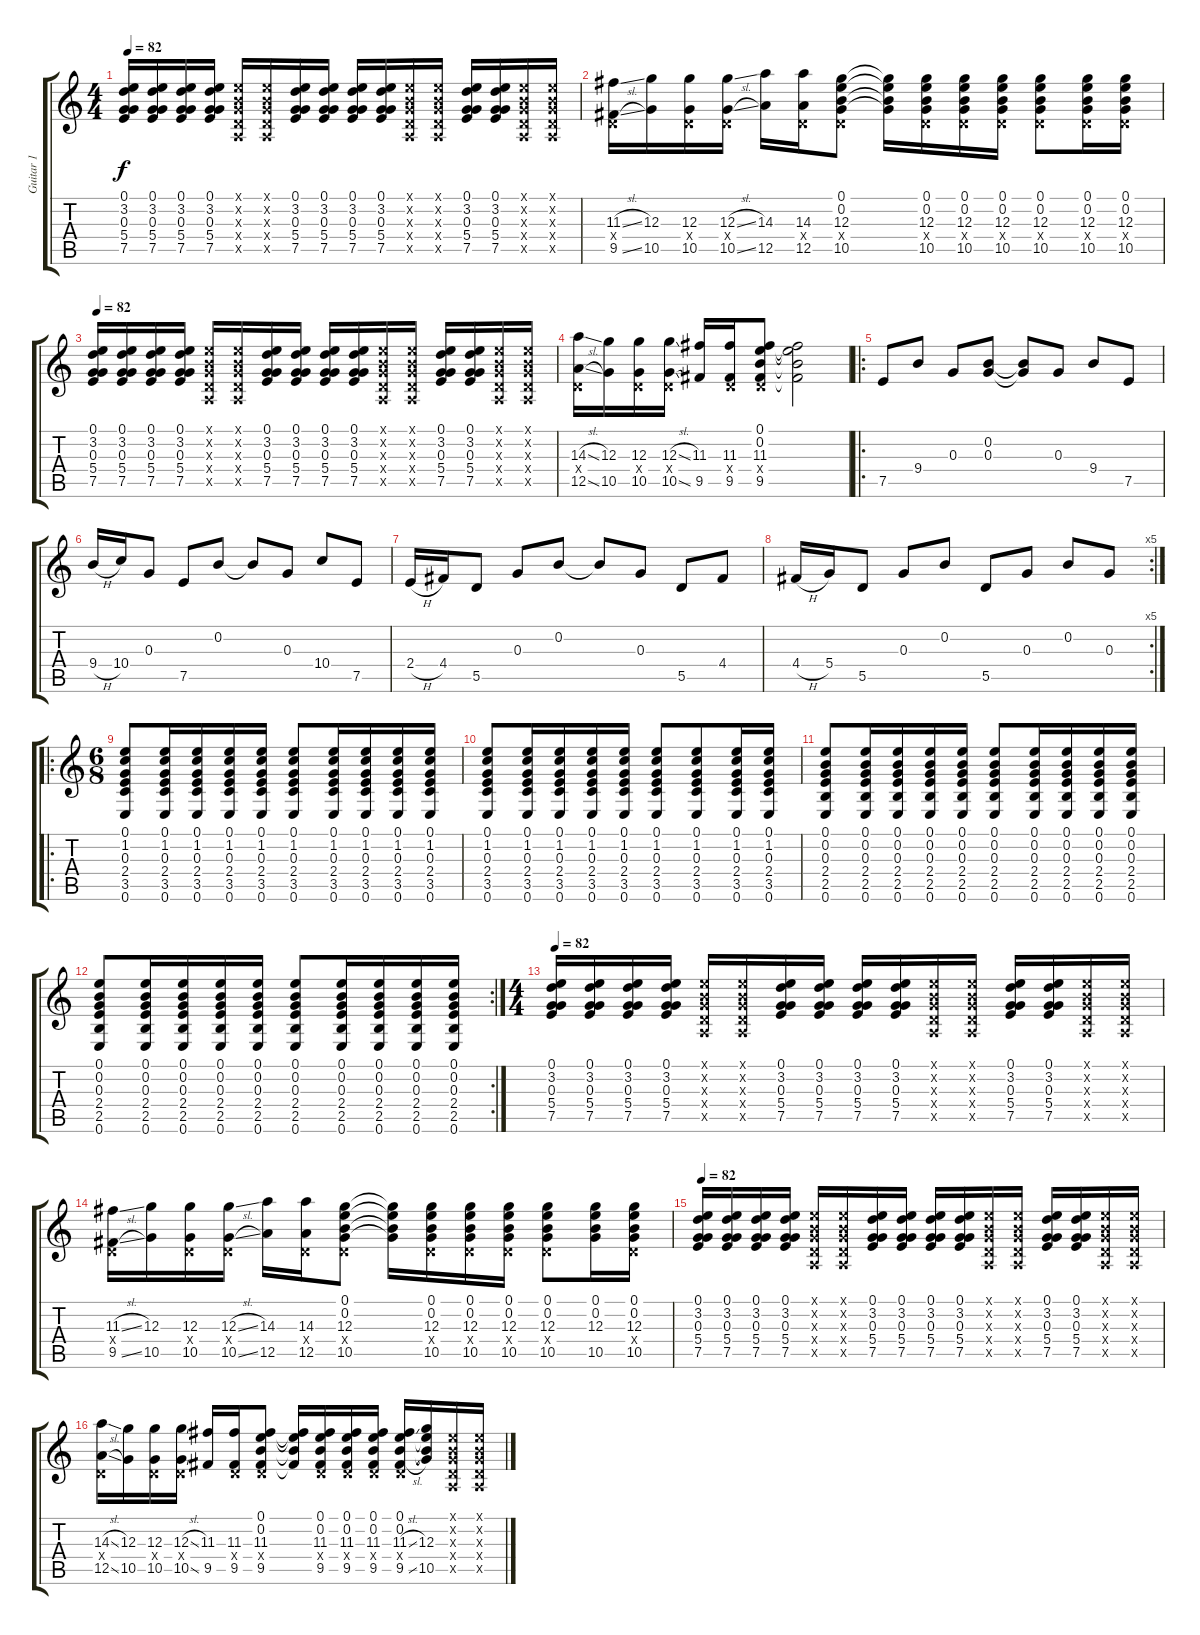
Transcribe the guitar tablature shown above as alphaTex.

\track ("Guitar 1" "Guitar 1") {instrument acousticguitarsteel}
\staff {score tabs}
\tuning (E4 B3 G3 D3 A2 E2) {hide}
\ts (4 4)
\tempo 82
\clef g2
\ks c
(0.1 3.2 0.3 5.4 7.5).16{dy f} (0.1 3.2 0.3 5.4 7.5).16 (0.1 3.2 0.3 5.4 7.5).16 (0.1 3.2 0.3 5.4 7.5).16 (0.1{x} 0.2{x} 0.3{x} 0.4{x} 0.5{x}).16 (0.1{x} 0.2{x} 0.3{x} 0.4{x} 0.5{x}).16 (0.1 3.2 0.3 5.4 7.5).16 (0.1 3.2 0.3 5.4 7.5).16 (0.1 3.2 0.3 5.4 7.5).16 (0.1 3.2 0.3 5.4 7.5).16 (0.1{x} 0.2{x} 0.3{x} 0.4{x} 0.5{x}).16 (0.1{x} 0.2{x} 0.3{x} 0.4{x} 0.5{x}).16 (0.1 3.2 0.3 5.4 7.5).16 (0.1 3.2 0.3 5.4 7.5).16 (0.1{x} 0.2{x} 0.3{x} 0.4{x} 0.5{x}).16 (0.1{x} 0.2{x} 0.3{x} 0.4{x} 0.5{x}).16 |
(11.3{sl} 0.4{x} 9.5{sl}).16 (12.3 10.5).16 (12.3 0.4{x} 10.5).16 (12.3{sl} 0.4{x} 10.5{sl}).16 (14.3 12.5).16 (14.3 0.4{x} 12.5).16 (0.1 0.2 12.3 0.4{x} 10.5).8 (0.1{t} 0.2{t} 12.3{t} 10.5{t}).16 (0.1 0.2 12.3 0.4{x} 10.5).16 (0.1 0.2 12.3 0.4{x} 10.5).16 (0.1 0.2 12.3 0.4{x} 10.5).16 (0.1 0.2 12.3 0.4{x} 10.5).8 (0.1 0.2 12.3 0.4{x} 10.5).16 (0.1 0.2 12.3 0.4{x} 10.5).16 |
\tempo 82
(0.1 3.2 0.3 5.4 7.5).16 (0.1 3.2 0.3 5.4 7.5).16 (0.1 3.2 0.3 5.4 7.5).16 (0.1 3.2 0.3 5.4 7.5).16 (0.1{x} 0.2{x} 0.3{x} 0.4{x} 0.5{x}).16 (0.1{x} 0.2{x} 0.3{x} 0.4{x} 0.5{x}).16 (0.1 3.2 0.3 5.4 7.5).16 (0.1 3.2 0.3 5.4 7.5).16 (0.1 3.2 0.3 5.4 7.5).16 (0.1 3.2 0.3 5.4 7.5).16 (0.1{x} 0.2{x} 0.3{x} 0.4{x} 0.5{x}).16 (0.1{x} 0.2{x} 0.3{x} 0.4{x} 0.5{x}).16 (0.1 3.2 0.3 5.4 7.5).16 (0.1 3.2 0.3 5.4 7.5).16 (0.1{x} 0.2{x} 0.3{x} 0.4{x} 0.5{x}).16 (0.1{x} 0.2{x} 0.3{x} 0.4{x} 0.5{x}).16 |
(14.3{sl} 0.4{x} 12.5{sl}).16 (12.3 10.5).16 (12.3 0.4{x} 10.5).16 (12.3{sl} 0.4{x} 10.5{sl}).16 (11.3 9.5).16 (11.3 0.4{x} 9.5).16 (0.1 0.2 11.3 0.4{x} 9.5).8 (0.1{t} 0.2{t} 11.3{t} 9.5{t}).2 |
\ro
7.5.8 9.4.8 0.3.8 (0.2 0.3).8 (0.2{t} 0.3{t}).8 0.3.8 9.4.8 7.5.8 |
9.4{h}.16 10.4.16 0.3.8 7.5.8 0.2.8 0.2{t}.8 0.3.8 10.4.8 7.5.8 |
2.4{h}.16 4.4.16 5.5.8 0.3.8 0.2.8 0.2{t}.8 0.3.8 5.5.8 4.4.8 |
\rc 5
4.4{h}.16 5.4.16 5.5.8 0.3.8 0.2.8 5.5.8 0.3.8 0.2.8 0.3.8 |
\ro
\ts (6 8)
(0.1 1.2 0.3 2.4 3.5 0.6).8 (0.1 1.2 0.3 2.4 3.5 0.6).16 (0.1 1.2 0.3 2.4 3.5 0.6).16 (0.1 1.2 0.3 2.4 3.5 0.6).16 (0.1 1.2 0.3 2.4 3.5 0.6).16 (0.1 1.2 0.3 2.4 3.5 0.6).8 (0.1 1.2 0.3 2.4 3.5 0.6).16 (0.1 1.2 0.3 2.4 3.5 0.6).16 (0.1 1.2 0.3 2.4 3.5 0.6).16 (0.1 1.2 0.3 2.4 3.5 0.6).16 |
(0.1 1.2 0.3 2.4 3.5 0.6).8 (0.1 1.2 0.3 2.4 3.5 0.6).16 (0.1 1.2 0.3 2.4 3.5 0.6).16 (0.1 1.2 0.3 2.4 3.5 0.6).16 (0.1 1.2 0.3 2.4 3.5 0.6).16 (0.1 1.2 0.3 2.4 3.5 0.6).8 (0.1 1.2 0.3 2.4 3.5 0.6).8 (0.1 1.2 0.3 2.4 3.5 0.6).16 (0.1 1.2 0.3 2.4 3.5 0.6).16 |
(0.1 0.2 0.3 2.4 2.5 0.6).8 (0.1 0.2 0.3 2.4 2.5 0.6).16 (0.1 0.2 0.3 2.4 2.5 0.6).16 (0.1 0.2 0.3 2.4 2.5 0.6).16 (0.1 0.2 0.3 2.4 2.5 0.6).16 (0.1 0.2 0.3 2.4 2.5 0.6).8 (0.1 0.2 0.3 2.4 2.5 0.6).16 (0.1 0.2 0.3 2.4 2.5 0.6).16 (0.1 0.2 0.3 2.4 2.5 0.6).16 (0.1 0.2 0.3 2.4 2.5 0.6).16 |
\rc 2
(0.1 0.2 0.3 2.4 2.5 0.6).8 (0.1 0.2 0.3 2.4 2.5 0.6).16 (0.1 0.2 0.3 2.4 2.5 0.6).16 (0.1 0.2 0.3 2.4 2.5 0.6).16 (0.1 0.2 0.3 2.4 2.5 0.6).16 (0.1 0.2 0.3 2.4 2.5 0.6).8 (0.1 0.2 0.3 2.4 2.5 0.6).16 (0.1 0.2 0.3 2.4 2.5 0.6).16 (0.1 0.2 0.3 2.4 2.5 0.6).16 (0.1 0.2 0.3 2.4 2.5 0.6).16 |
\ts (4 4)
\tempo 82
(0.1 3.2 0.3 5.4 7.5).16 (0.1 3.2 0.3 5.4 7.5).16 (0.1 3.2 0.3 5.4 7.5).16 (0.1 3.2 0.3 5.4 7.5).16 (0.1{x} 0.2{x} 0.3{x} 0.4{x} 0.5{x}).16 (0.1{x} 0.2{x} 0.3{x} 0.4{x} 0.5{x}).16 (0.1 3.2 0.3 5.4 7.5).16 (0.1 3.2 0.3 5.4 7.5).16 (0.1 3.2 0.3 5.4 7.5).16 (0.1 3.2 0.3 5.4 7.5).16 (0.1{x} 0.2{x} 0.3{x} 0.4{x} 0.5{x}).16 (0.1{x} 0.2{x} 0.3{x} 0.4{x} 0.5{x}).16 (0.1 3.2 0.3 5.4 7.5).16 (0.1 3.2 0.3 5.4 7.5).16 (0.1{x} 0.2{x} 0.3{x} 0.4{x} 0.5{x}).16 (0.1{x} 0.2{x} 0.3{x} 0.4{x} 0.5{x}).16 |
(11.3{sl} 0.4{x} 9.5{sl}).16 (12.3 10.5).16 (12.3 0.4{x} 10.5).16 (12.3{sl} 0.4{x} 10.5{sl}).16 (14.3 12.5).16 (14.3 0.4{x} 12.5).16 (0.1 0.2 12.3 0.4{x} 10.5).8 (0.1{t} 0.2{t} 12.3{t} 10.5{t}).16 (0.1 0.2 12.3 0.4{x} 10.5).16 (0.1 0.2 12.3 0.4{x} 10.5).16 (0.1 0.2 12.3 0.4{x} 10.5).16 (0.1 0.2 12.3 0.4{x} 10.5).8 (0.1 0.2 12.3 10.5).16 (0.1 0.2 12.3 0.4{x} 10.5).16 |
\tempo 82
(0.1 3.2 0.3 5.4 7.5).16 (0.1 3.2 0.3 5.4 7.5).16 (0.1 3.2 0.3 5.4 7.5).16 (0.1 3.2 0.3 5.4 7.5).16 (0.1{x} 0.2{x} 0.3{x} 0.4{x} 0.5{x}).16 (0.1{x} 0.2{x} 0.3{x} 0.4{x} 0.5{x}).16 (0.1 3.2 0.3 5.4 7.5).16 (0.1 3.2 0.3 5.4 7.5).16 (0.1 3.2 0.3 5.4 7.5).16 (0.1 3.2 0.3 5.4 7.5).16 (0.1{x} 0.2{x} 0.3{x} 0.4{x} 0.5{x}).16 (0.1{x} 0.2{x} 0.3{x} 0.4{x} 0.5{x}).16 (0.1 3.2 0.3 5.4 7.5).16 (0.1 3.2 0.3 5.4 7.5).16 (0.1{x} 0.2{x} 0.3{x} 0.4{x} 0.5{x}).16 (0.1{x} 0.2{x} 0.3{x} 0.4{x} 0.5{x}).16 |
(14.3{sl} 0.4{x} 12.5{sl}).16 (12.3 10.5).16 (12.3 0.4{x} 10.5).16 (12.3{sl} 0.4{x} 10.5{sl}).16 (11.3 9.5).16 (11.3 0.4{x} 9.5).16 (0.1 0.2 11.3 0.4{x} 9.5).8 (0.1{t} 0.2{t} 11.3{t} 9.5{t}).16 (0.1 0.2 11.3 0.4{x} 9.5).16 (0.1 0.2 11.3 0.4{x} 9.5).16 (0.1 0.2 11.3 0.4{x} 9.5).16 (0.1 0.2 11.3{sl} 0.4{x} 9.5{sl}).16 (0.1{t} 0.2{t} 12.3 10.5).16 (0.1{x} 0.2{x} 0.3{x} 0.4{x} 0.5{x}).16 (0.1{x} 0.2{x} 0.3{x} 0.4{x} 0.5{x}).16
